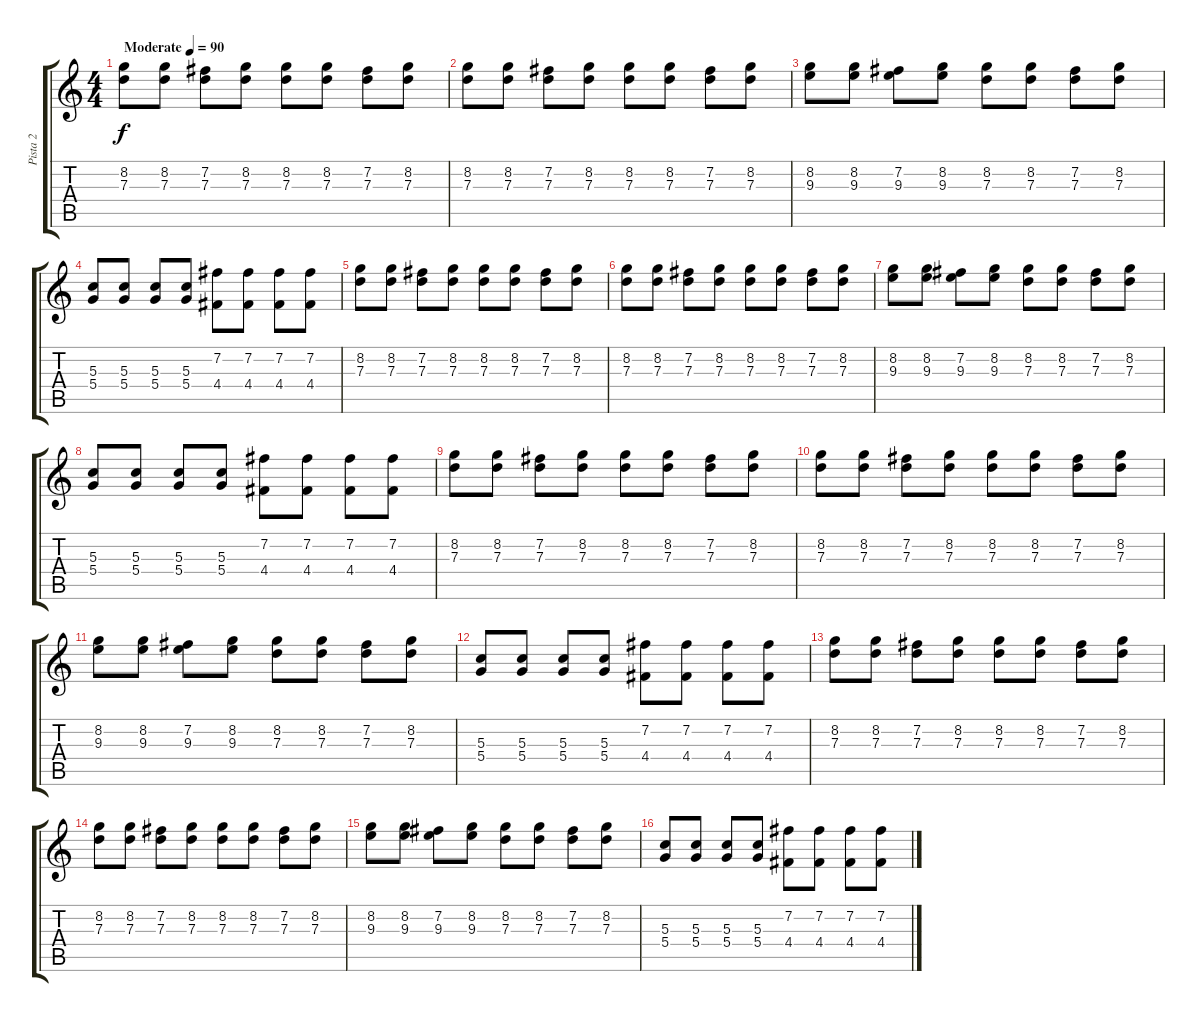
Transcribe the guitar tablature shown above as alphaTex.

\track ("Pista 2" "Pista 2") {instrument acousticguitarnylon}
\staff {score tabs}
\tuning (E4 B3 G3 D3 A2 D2) {hide}
\ts (4 4)
\tempo (90 "Moderate")
\clef g2
\ks c
(8.2 7.3).8{dy f instrument acousticguitarnylon} (8.2 7.3).8 (7.2 7.3).8 (8.2 7.3).8 (8.2 7.3).8 (8.2 7.3).8 (7.2 7.3).8 (8.2 7.3).8 |
(8.2 7.3).8 (8.2 7.3).8 (7.2 7.3).8 (8.2 7.3).8 (8.2 7.3).8 (8.2 7.3).8 (7.2 7.3).8 (8.2 7.3).8 |
(8.2 9.3).8 (8.2 9.3).8 (7.2 9.3).8 (8.2 9.3).8 (8.2 7.3).8 (8.2 7.3).8 (7.2 7.3).8 (8.2 7.3).8 |
(5.3 5.4).8 (5.3 5.4).8 (5.3 5.4).8 (5.3 5.4).8 (7.2 4.4).8 (7.2 4.4).8 (7.2 4.4).8 (7.2 4.4).8 |
(8.2 7.3).8 (8.2 7.3).8 (7.2 7.3).8 (8.2 7.3).8 (8.2 7.3).8 (8.2 7.3).8 (7.2 7.3).8 (8.2 7.3).8 |
(8.2 7.3).8 (8.2 7.3).8 (7.2 7.3).8 (8.2 7.3).8 (8.2 7.3).8 (8.2 7.3).8 (7.2 7.3).8 (8.2 7.3).8 |
(8.2 9.3).8 (8.2 9.3).8 (7.2 9.3).8 (8.2 9.3).8 (8.2 7.3).8 (8.2 7.3).8 (7.2 7.3).8 (8.2 7.3).8 |
(5.3 5.4).8 (5.3 5.4).8 (5.3 5.4).8 (5.3 5.4).8 (7.2 4.4).8 (7.2 4.4).8 (7.2 4.4).8 (7.2 4.4).8 |
(8.2 7.3).8 (8.2 7.3).8 (7.2 7.3).8 (8.2 7.3).8 (8.2 7.3).8 (8.2 7.3).8 (7.2 7.3).8 (8.2 7.3).8 |
(8.2 7.3).8 (8.2 7.3).8 (7.2 7.3).8 (8.2 7.3).8 (8.2 7.3).8 (8.2 7.3).8 (7.2 7.3).8 (8.2 7.3).8 |
(8.2 9.3).8 (8.2 9.3).8 (7.2 9.3).8 (8.2 9.3).8 (8.2 7.3).8 (8.2 7.3).8 (7.2 7.3).8 (8.2 7.3).8 |
(5.3 5.4).8 (5.3 5.4).8 (5.3 5.4).8 (5.3 5.4).8 (7.2 4.4).8 (7.2 4.4).8 (7.2 4.4).8 (7.2 4.4).8 |
(8.2 7.3).8 (8.2 7.3).8 (7.2 7.3).8 (8.2 7.3).8 (8.2 7.3).8 (8.2 7.3).8 (7.2 7.3).8 (8.2 7.3).8 |
(8.2 7.3).8 (8.2 7.3).8 (7.2 7.3).8 (8.2 7.3).8 (8.2 7.3).8 (8.2 7.3).8 (7.2 7.3).8 (8.2 7.3).8 |
(8.2 9.3).8 (8.2 9.3).8 (7.2 9.3).8 (8.2 9.3).8 (8.2 7.3).8 (8.2 7.3).8 (7.2 7.3).8 (8.2 7.3).8 |
(5.3 5.4).8 (5.3 5.4).8 (5.3 5.4).8 (5.3 5.4).8 (7.2 4.4).8 (7.2 4.4).8 (7.2 4.4).8 (7.2 4.4).8
